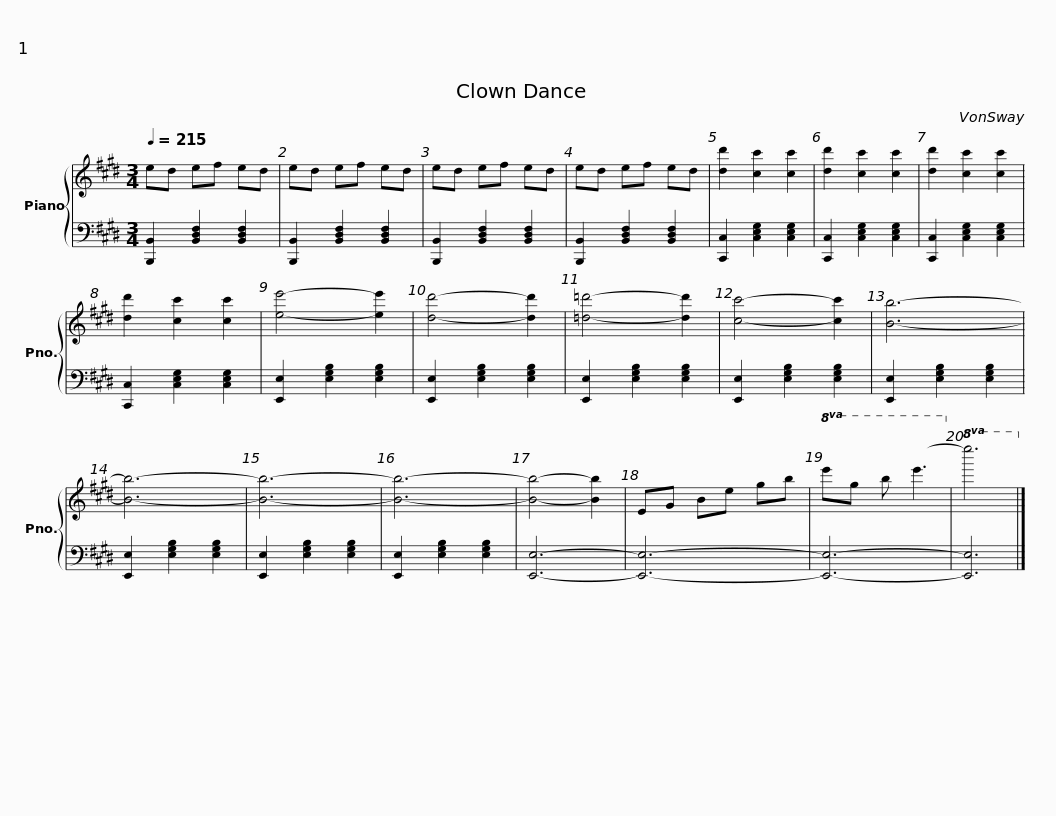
X:1
%%score { 1 | 2 }
L:1/8
Q:1/4=215
M:3/4
I:linebreak $
K:E
V:1 treble
V:2 bass
V:1
 ed ef ed | ed ef ed | ed ef ed | ed ef ed | [dd']2 [cc']2 [cc']2 | %5
 [dd']2 [cc']2 [cc']2 | [dd']2 [cc']2 [cc']2 | [dd']2 [cc']2 [cc']2 |$ [ee']4- [ee']2 | [dd']4- [dd']2 | %10
 [=d=d']4- [dd']2 | [cc']4- [cc']2 | [Bb]6- | [Bb]6- | [Bb]6- | %15
 [Bb]6- | [Bb]4- [Bb]2 | EG Be gb |!8va(! e'g' b' e''3-!8va)! |$!8va(! e''6!8va)! |] %20
V:2
 [B,,,B,,]2 [B,,D,F,]2 [B,,D,F,]2 | [B,,,B,,]2 [B,,D,F,]2 [B,,D,F,]2 | [B,,,B,,]2 [B,,D,F,]2 [B,,D,F,]2 | [B,,,B,,]2 [B,,D,F,]2 [B,,D,F,]2 | [C,,C,]2 [C,E,G,]2 [C,E,G,]2 | %5
 [C,,C,]2 [C,E,G,]2 [C,E,G,]2 | [C,,C,]2 [C,E,G,]2 [C,E,G,]2 | [C,,C,]2 [C,E,G,]2 [C,E,G,]2 |$ [E,,E,]2 [E,G,B,]2 [E,G,B,]2 | [E,,E,]2 [E,G,B,]2 [E,G,B,]2 | %10
 [E,,E,]2 [E,G,B,]2 [E,G,B,]2 | [E,,E,]2 [E,G,B,]2 [E,G,B,]2 | [E,,E,]2 [E,G,B,]2 [E,G,B,]2 | [E,,E,]2 [E,G,B,]2 [E,G,B,]2 | [E,,E,]2 [E,G,B,]2 [E,G,B,]2 | %15
 [E,,E,]2 [E,G,B,]2 [E,G,B,]2 | [E,,E,]6- | [E,,E,]6- | [E,,E,]6- |$ [E,,E,]6 |] %20
